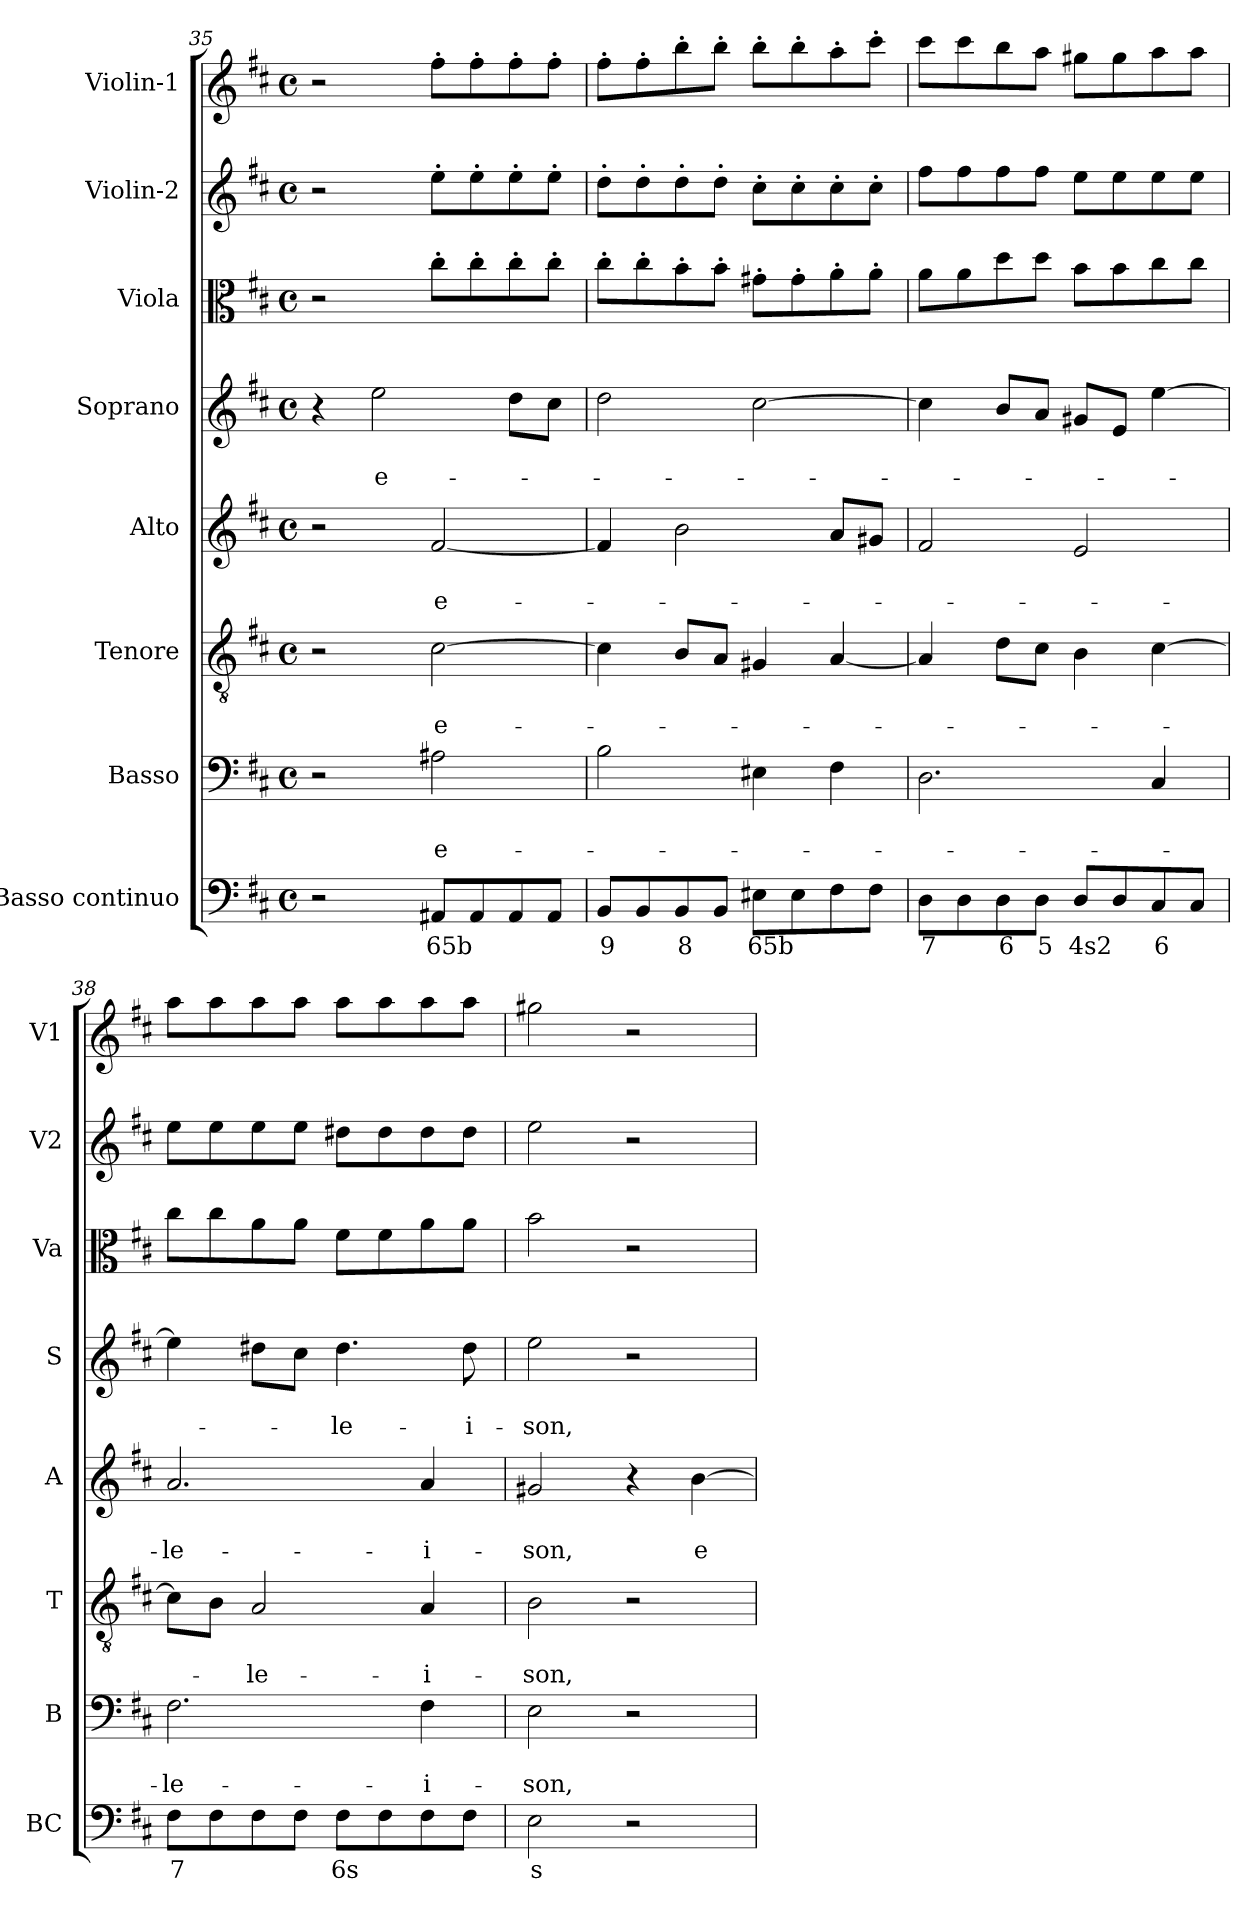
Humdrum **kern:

**kern	**text	**kern	**text	**text	**kern	**text	**text	**kern	**text	**text	**kern	**text	**text	**kern	**kern	**kern
*part8	*part8	*part7	*part7	*part7	*part6	*part6	*part6	*part5	*part5	*part5	*part4	*part4	*part4	*part3	*part2	*part1
*staff8	*staff8	*staff7	*staff7	*staff7	*staff6	*staff6	*staff6	*staff5	*staff5	*staff5	*staff4	*staff4	*staff4	*staff3	*staff2	*staff1
*I"Basso continuo	*	*I"Basso	*	*	*I"Tenore	*	*	*I"Alto	*	*	*I"Soprano	*	*	*I"Viola	*I"Violin-2	*I"Violin-1
*I'BC	*	*I'B	*	*	*I'T	*	*	*I'A	*	*	*I'S	*	*	*I'Va	*I'V2	*I'V1
*clefF4	*	*clefF4	*	*	*clefGv2	*	*	*clefG2	*	*	*clefG2	*	*	*clefC3	*clefG2	*clefG2
*k[f#c#]	*	*k[f#c#]	*	*	*k[f#c#]	*	*	*k[f#c#]	*	*	*k[f#c#]	*	*	*k[f#c#]	*k[f#c#]	*k[f#c#]
*D:	*	*D:	*	*	*D:	*	*	*D:	*	*	*D:	*	*	*D:	*D:	*D:
*M4/4	*	*M4/4	*	*	*M4/4	*	*	*M4/4	*	*	*M4/4	*	*	*M4/4	*M4/4	*M4/4
*met(c)	*	*met(c)	*	*	*met(c)	*	*	*met(c)	*	*	*met(c)	*	*	*met(c)	*met(c)	*met(c)
=35	=35	=35	=35	=35	=35	=35	=35	=35	=35	=35	=35	=35	=35	=35	=35	=35
2r	.	2r	.	.	2r	.	.	2r	.	.	4r	.	.	2r	2r	2r
!	!	!	!	!	!	!	!	!	!	!	!	!	!LO:LY:b	!	!	!
.	.	.	.	.	.	.	.	.	.	.	2ee\	.	e-	.	.	.
!	!LO:LY:b	!	!	!LO:LY:b	!	!	!LO:LY:b	!	!	!LO:LY:b	!	!	!	!	!	!
8AA#X/L	65b	2A#X\	.	e-	[2c#\	.	e-	[2f#/	.	e-	.	.	.	8cc#'>\L	8ee'>\L	8ff#'>\L
8AA#/	.	.	.	.	.	.	.	.	.	.	.	.	.	8cc#'>\	8ee'>\	8ff#'>\
8AA#/	.	.	.	.	.	.	.	.	.	.	8dd\L	.	.	8cc#'>\	8ee'>\	8ff#'>\
8AA#/J	.	.	.	.	.	.	.	.	.	.	8cc#\J	.	.	8cc#'>\J	8ee'>\J	8ff#'>\J
=36	=36	=36	=36	=36	=36	=36	=36	=36	=36	=36	=36	=36	=36	=36	=36	=36
!	!LO:LY:b	!	!	!	!	!	!	!	!	!	!	!	!	!	!	!
8BB/L	9	2B\	.	.	4c#\]	.	.	4f#/]	.	.	2dd\	.	.	8cc#'>\L	8dd'>\L	8ff#'>\L
8BB/	.	.	.	.	.	.	.	.	.	.	.	.	.	8cc#'>\	8dd'>\	8ff#'>\
!	!LO:LY:b	!	!	!	!	!	!	!	!	!	!	!	!	!	!	!
8BB/	8	.	.	.	8B/L	.	.	2b\	.	.	.	.	.	8b'>\	8dd'>\	8bb'>\
8BB/J	.	.	.	.	8A/J	.	.	.	.	.	.	.	.	8b'>\J	8dd'>\J	8bb'>\J
!	!LO:LY:b	!	!	!	!	!	!	!	!	!	!	!	!	!	!	!
8E#X\L	65b	4E#X\	.	.	4G#X/	.	.	.	.	.	[2cc#\	.	.	8g#X'>\L	8cc#'>\L	8bb'>\L
8E#\	.	.	.	.	.	.	.	.	.	.	.	.	.	8g#'>\	8cc#'>\	8bb'>\
8F#\	.	4F#\	.	.	[4A/	.	.	8a/L	.	.	.	.	.	8a'>\	8cc#'>\	8aa'>\
8F#\J	.	.	.	.	.	.	.	8g#X/J	.	.	.	.	.	8a'>\J	8cc#'>\J	8ccc#'>\J
=37	=37	=37	=37	=37	=37	=37	=37	=37	=37	=37	=37	=37	=37	=37	=37	=37
!	!LO:LY:b	!	!	!	!	!	!	!	!	!	!	!	!	!	!	!
8D\L	7	2.D\	.	.	4A/]	.	.	2f#/	.	.	4cc#\]	.	.	8a\L	8ff#\L	8ccc#\L
8D\	.	.	.	.	.	.	.	.	.	.	.	.	.	8a\	8ff#\	8ccc#\
!	!LO:LY:b	!	!	!	!	!	!	!	!	!	!	!	!	!	!	!
8D\	6	.	.	.	8d\L	.	.	.	.	.	8b/L	.	.	8dd\	8ff#\	8bb\
!	!LO:LY:b	!	!	!	!	!	!	!	!	!	!	!	!	!	!	!
8D\J	5	.	.	.	8c#\J	.	.	.	.	.	8a/J	.	.	8dd\J	8ff#\J	8aa\J
!	!LO:LY:b	!	!	!	!	!	!	!	!	!	!	!	!	!	!	!
8D/L	4s2	.	.	.	4B\	.	.	2e/	.	.	8g#X/L	.	.	8b\L	8ee\L	8gg#X\L
8D/	.	.	.	.	.	.	.	.	.	.	8e/J	.	.	8b\	8ee\	8gg#\
!	!LO:LY:b	!	!	!	!	!	!	!	!	!	!	!	!	!	!	!
8C#/	6	4C#/	.	.	[4c#\	.	.	.	.	.	[4ee\	.	.	8cc#\	8ee\	8aa\
8C#/J	.	.	.	.	.	.	.	.	.	.	.	.	.	8cc#\J	8ee\J	8aa\J
!!LO:PB:g=z
=38	=38	=38	=38	=38	=38	=38	=38	=38	=38	=38	=38	=38	=38	=38	=38	=38
!	!LO:LY:b	!	!	!LO:LY:b	!	!	!	!	!	!LO:LY:b	!	!	!	!	!	!
8F#\L	7	2.F#\	.	-le-	8c#\L]	.	.	2.a/	.	-le-	4ee\]	.	.	8cc#\L	8ee\L	8aa\L
8F#\	.	.	.	.	8B\J	.	.	.	.	.	.	.	.	8cc#\	8ee\	8aa\
!	!	!	!	!	!	!	!LO:LY:b	!	!	!	!	!	!	!	!	!
8F#\	.	.	.	.	2A/	.	-le-	.	.	.	8dd#X\L	.	.	8a\	8ee\	8aa\
8F#\J	.	.	.	.	.	.	.	.	.	.	8cc#\J	.	.	8a\J	8ee\J	8aa\J
!	!LO:LY:b	!	!	!	!	!	!	!	!	!	!	!	!LO:LY:b	!	!	!
8F#\L	6s	.	.	.	.	.	.	.	.	.	4.dd#\	.	-le-	8f#\L	8dd#X\L	8aa\L
8F#\	.	.	.	.	.	.	.	.	.	.	.	.	.	8f#\	8dd#\	8aa\
!	!	!	!	!LO:LY:b	!	!	!LO:LY:b	!	!	!LO:LY:b	!	!	!	!	!	!
8F#\	.	4F#\	.	-i-	4A/	.	-i-	4a/	.	-i-	.	.	.	8a\	8dd#\	8aa\
!	!	!	!	!	!	!	!	!	!	!	!	!	!LO:LY:b	!	!	!
8F#\J	.	.	.	.	.	.	.	.	.	.	8dd#\	.	-i-	8a\J	8dd#\J	8aa\J
=39	=39	=39	=39	=39	=39	=39	=39	=39	=39	=39	=39	=39	=39	=39	=39	=39
!	!LO:LY:b	!	!	!LO:LY:b	!	!	!LO:LY:b	!	!	!LO:LY:b	!	!	!LO:LY:b	!	!	!
2E\	s	2E\	.	-son,	2B\	.	-son,	2g#X/	.	-son,	2ee\	.	-son,	2b\	2ee\	2gg#X\
2r	.	2r	.	.	2r	.	.	4r	.	.	2r	.	.	2r	2r	2r
!	!	!	!	!	!	!	!	!	!	!LO:LY:b	!	!	!	!	!	!
.	.	.	.	.	.	.	.	[4b\	.	e-	.	.	.	.	.	.
=	=	=	=	=	=	=	=	=	=	=	=	=	=	=	=	=
*-	*-	*-	*-	*-	*-	*-	*-	*-	*-	*-	*-	*-	*-	*-	*-	*-
